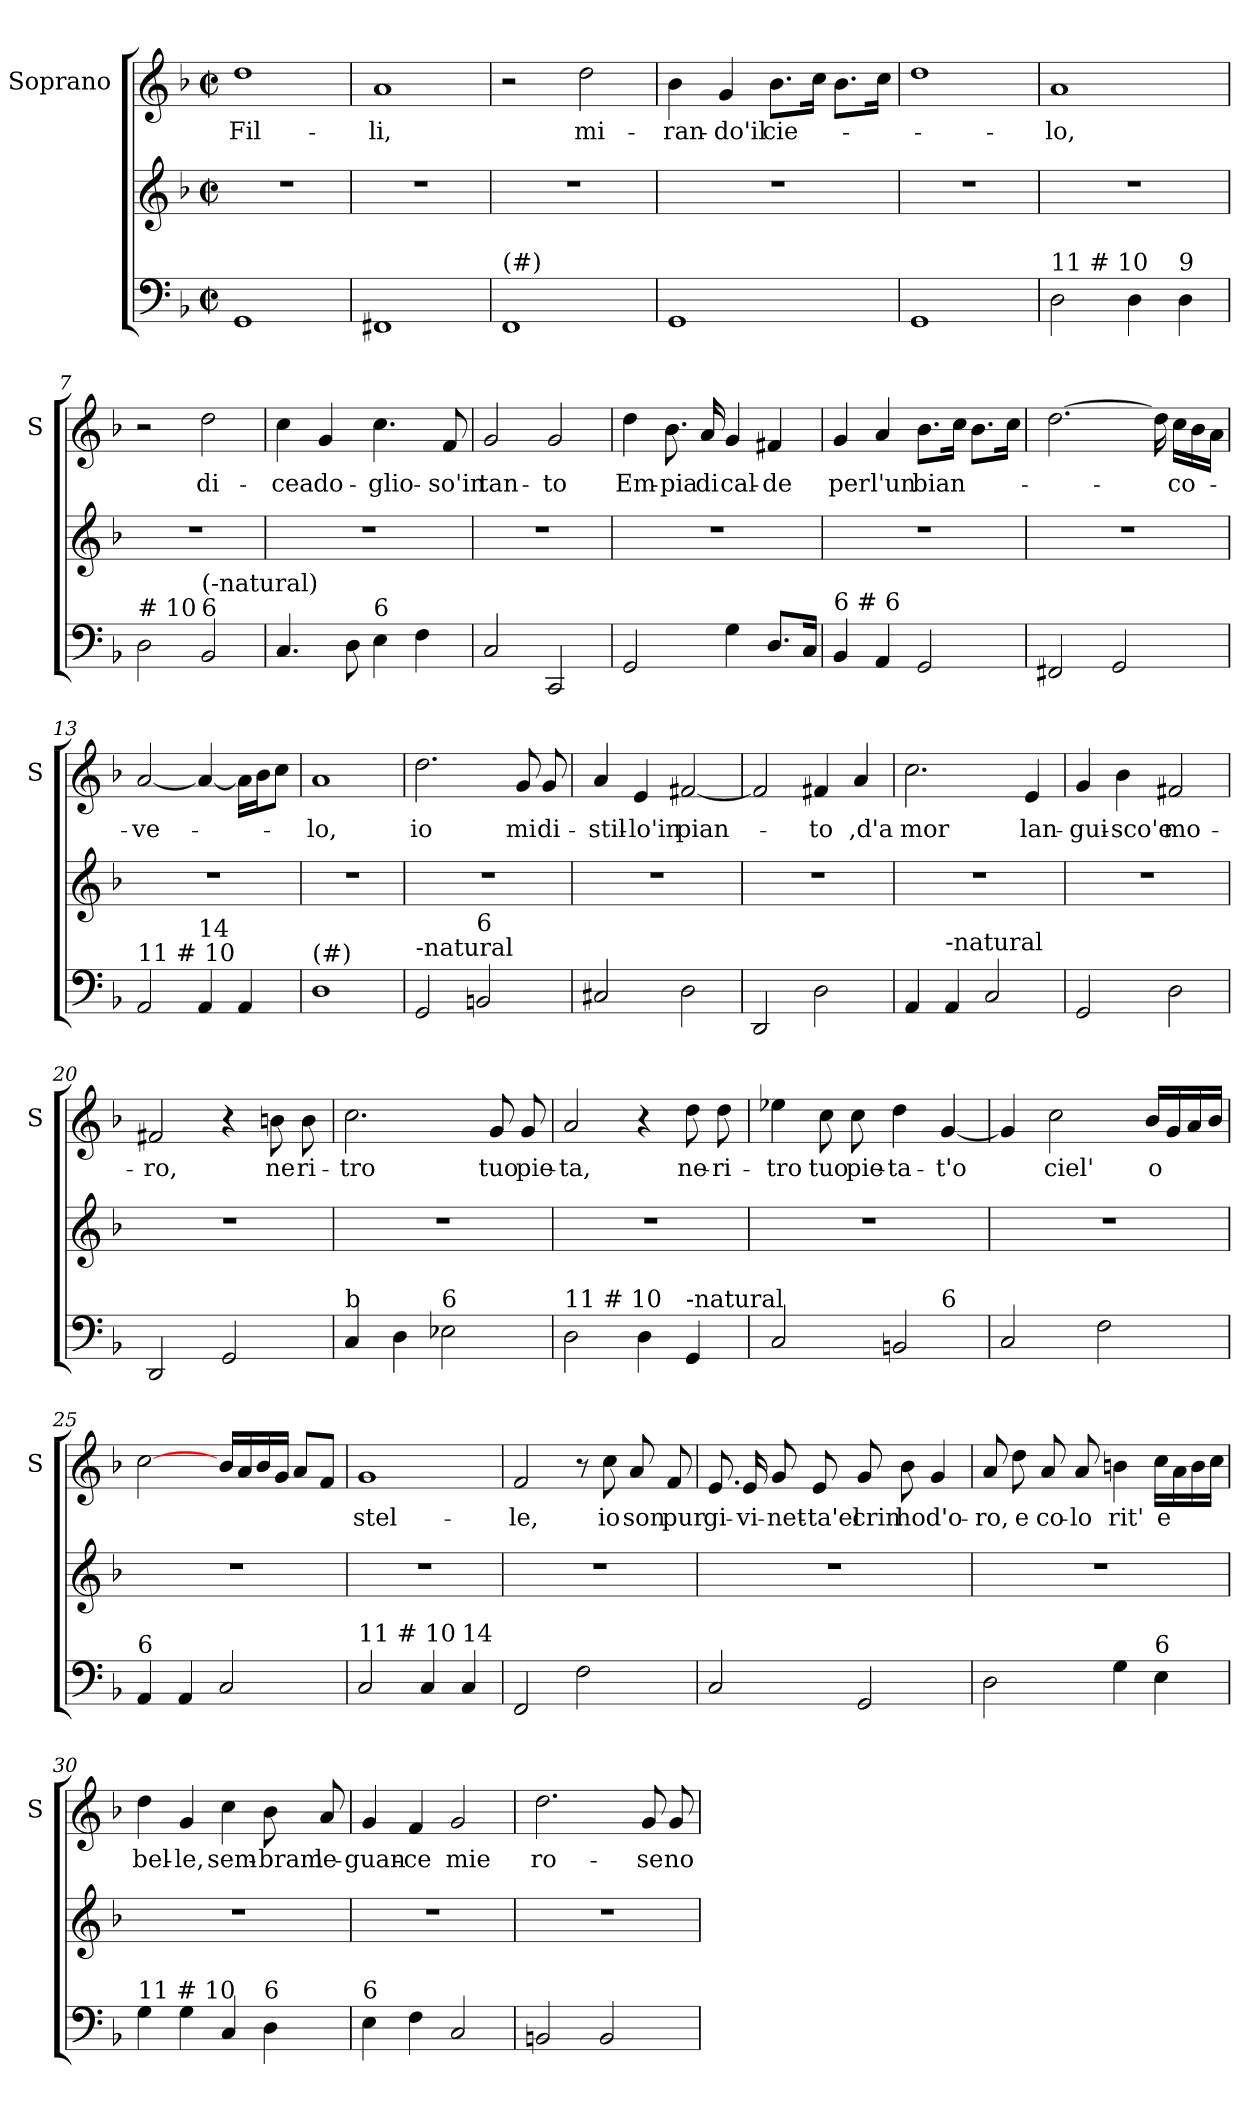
**kern	**kern	**kern	**text
*part2	*part2	*part1	*part1
*staff3	*staff2	*staff1	*staff1
*	*	*I"Soprano	*
*	*	*I'S	*
*clefF4	*clefG2	*clefG2	*
*k[b-]	*k[b-]	*k[b-]	*
*F:	*F:	*F:	*
*M2/2	*M2/2	*M2/2	*
*met(c|)	*met(c|)	*met(c|)	*
=1	=1	=1	=1
!	!	!	!LO:LY:b
1GG	1r	1dd	Fil-
=2	=2	=2	=2
!	!	!	!LO:LY:b
1FF#X	1r	1a	-li,
=3	=3	=3	=3
!LO:TX:a:t=(#)	!	!	!
1FF	1r	2r	.
!	!	!	!LO:LY:b
.	.	2dd\	mi-
=4	=4	=4	=4
!	!	!	!LO:LY:b
1GG	1r	4b-\	-ran-
!	!	!	!LO:LY:b
.	.	4g/	-do'il
!	!	!	!LO:LY:b
.	.	8.b-\L	cie-
.	.	16cc\Jk	.
.	.	8.b-\L	.
.	.	16cc\Jk	.
=5	=5	=5	=5
1GG	1r	1dd	.
!!LO:LB:g=z
=6	=6	=6	=6
!LO:TX:a:t=11 # 10	!	!	!
!	!	!	!LO:LY:b
2D\	1r	1a	-lo,
4D\	.	.	.
!LO:TX:a:t=9	!	!	!
4D\	.	.	.
=7	=7	=7	=7
!LO:TX:a:t=# 10	!	!	!
2D\	1r	2r	.
!LO:TX:a:t=6	!	!	!
!LO:TX:a:t=(-natural)	!	!	!
!	!	!	!LO:LY:b
2BB-/	.	2dd\	di-
=8	=8	=8	=8
!	!	!	!LO:LY:b
4.C/	1r	4cc\	-cea
!	!	!	!LO:LY:b
.	.	4g/	do-
8D\	.	.	.
!LO:TX:a:t=6	!	!	!
!	!	!	!LO:LY:b
4E\	.	4.cc\	-glio-
4F\	.	.	.
!	!	!	!LO:LY:b
.	.	8f/	-so'in
=9	=9	=9	=9
!	!	!	!LO:LY:b
2C/	1r	2g/	tan-
!	!	!	!LO:LY:b
2CC/	.	2g/	-to
=10	=10	=10	=10
!	!	!	!LO:LY:b
2GG/	1r	4dd\	Em-
!	!	!	!LO:LY:b
.	.	8.b-\	-pia
!	!	!	!LO:LY:b
.	.	16a/	di
!	!	!	!LO:LY:b
4G\	.	4g/	cal-
!	!	!	!LO:LY:b
8.D/L	.	4f#X/	-de
16C/Jk	.	.	.
!!LO:LB:g=z
=11	=11	=11	=11
!LO:TX:a:t=6 # 6	!	!	!
!	!	!	!LO:LY:b
4BB-/	1r	4g/	per
!	!	!	!LO:LY:b
4AA/	.	4a/	l'un
!	!	!	!LO:LY:b
2GG/	.	8.b-\L	bian-
.	.	16cc\Jk	.
.	.	8.b-\L	.
.	.	16cc\Jk	.
=12	=12	=12	=12
2FF#X/	1r	[2.dd\	.
2GG/	.	.	.
.	.	16dd\]	.
!	!	!	!LO:LY:b
.	.	16cc\LL	-co-
.	.	16b-\	.
.	.	16a\JJ	.
=13	=13	=13	=13
!LO:TX:a:t=11 # 10	!	!	!
!	!	!	!LO:LY:b
2AA/	1r	[2a/	-ve-
!LO:TX:a:t=14	!	!	!
4AA/	.	4a/_	.
4AA/	.	16a\LL]	.
.	.	16b-\J	.
.	.	8cc\J	.
=14	=14	=14	=14
!LO:TX:a:t=(#)	!	!	!
!	!	!	!LO:LY:b
1D	1r	1a	-lo,
=15	=15	=15	=15
!LO:TX:a:t=-natural	!	!	!
!	!	!	!LO:LY:b
2GG/	1r	2.dd\	io
!LO:TX:a:t=6	!	!	!
2BBn/	.	.	.
!	!	!	!LO:LY:b
.	.	8g/	mi
!	!	!	!LO:LY:b
.	.	8g/	di-
!!LO:PB:g=z
=16	=16	=16	=16
!	!	!	!LO:LY:b
2C#X/	1r	4a/	-stil-
!	!	!	!LO:LY:b
.	.	4e/	-lo'in
!	!	!	!LO:LY:b
2D\	.	[2f#X/	pian-
=17	=17	=17	=17
2DD/	1r	2f#/]	.
!	!	!	!LO:LY:b
2D\	.	4f#X/	-to
!	!	!	!LO:LY:b
.	.	4a/	,d'a
=18	=18	=18	=18
!	!	!	!LO:LY:b
4AA/	1r	2.cc\	mor
!LO:TX:a:t=-natural	!	!	!
4AA/	.	.	.
2C/	.	.	.
!	!	!	!LO:LY:b
.	.	4e/	lan-
=19	=19	=19	=19
!	!	!	!LO:LY:b
2GG/	1r	4g/	-gui-
!	!	!	!LO:LY:b
.	.	4b-\	-sco'e
!	!	!	!LO:LY:b
2D\	.	2f#X/	mo-
=20	=20	=20	=20
!	!	!	!LO:LY:b
2DD/	1r	2f#X/	-ro,
2GG/	.	4r	.
!	!	!	!LO:LY:b
.	.	8bn\	ne
!	!	!	!LO:LY:b
.	.	8b\	ri-
!!LO:LB:g=z
=21	=21	=21	=21
!LO:TX:a:t=b	!	!	!
!	!	!	!LO:LY:b
4C/	1r	2.cc\	-tro
4D\	.	.	.
!LO:TX:a:t=6	!	!	!
2E-X\	.	.	.
!	!	!	!LO:LY:b
.	.	8g/	tuo
!	!	!	!LO:LY:b
.	.	8g/	pie-
=22	=22	=22	=22
!LO:TX:a:t=11 # 10	!	!	!
!	!	!	!LO:LY:b
2D\	1r	2a/	-ta,
4D\	.	4r	.
!LO:TX:a:t=-natural	!	!	!
!	!	!	!LO:LY:b
4GG/	.	8dd\	ne-
!	!	!	!LO:LY:b
.	.	8dd\	-ri-
=23	=23	=23	=23
!	!	!	!LO:LY:b
*^	*	*	*
2C/	2.ryy	1r	4ee-X\	-tro
!	!	!	!	!LO:LY:b
.	.	.	8cc\	tuo
!	!	!	!	!LO:LY:b
.	.	.	8cc\	pie-
!	!	!	!	!LO:LY:b
2BBn/	.	.	4dd\	-ta-
!	!LO:TX:a:t=6	!	!	!
!	!	!	!	!LO:LY:b
.	4ryy	.	[4g/	-t'o
*v	*v	*	*	*
=24	=24	=24	=24
2C/	1r	4g/]	.
!	!	!	!LO:LY:b
.	.	2cc\	ciel'
2F\	.	.	.
!	!	!	!LO:LY:b
.	.	16b-/LL	o
.	.	16g/	.
.	.	16a/	.
.	.	16b-/JJ	.
=25	=25	=25	=25
!LO:TX:a:t=6	!	!	!
4AA/	1r	[2cc\	.
4AA/	.	.	.
2C/	.	16b-/LL	.
.	.	16a/	.
.	.	16b-/	.
.	.	16g/JJ	.
.	.	8a/L	.
.	.	8f/J	.
!!LO:LB:g=z
=26	=26	=26	=26
!LO:TX:a:t=11 # 10	!	!	!
!	!	!	!LO:LY:b
2C/	1r	1g	stel-
4C/	.	.	.
!LO:TX:a:t=14	!	!	!
4C/	.	.	.
=27	=27	=27	=27
!	!	!	!LO:LY:b
2FF/	1r	2f/	-le,
2F\	.	8r	.
!	!	!	!LO:LY:b
.	.	8cc\	io
!	!	!	!LO:LY:b
.	.	8a/	son
!	!	!	!LO:LY:b
.	.	8f/	pur
=28	=28	=28	=28
!	!	!	!LO:LY:b
2C/	1r	8.e/	gi-
!	!	!	!LO:LY:b
.	.	16e/	-vi-
!	!	!	!LO:LY:b
.	.	8g/	-net-
!	!	!	!LO:LY:b
.	.	8e/	-ta'el
!	!	!	!LO:LY:b
2GG/	.	8g/	crin
!	!	!	!LO:LY:b
.	.	8b-\	ho
!	!	!	!LO:LY:b
.	.	4g/	d'o-
=29	=29	=29	=29
!	!	!	!LO:LY:b
2D\	1r	8a/	-ro,
!	!	!	!LO:LY:b
.	.	8dd\	e
!	!	!	!LO:LY:b
.	.	8a/	co-
!	!	!	!LO:LY:b
.	.	8a/	-lo
!	!	!	!LO:LY:b
4G\	.	4bn\	rit'
!LO:TX:a:t=6	!	!	!
!	!	!	!LO:LY:b
4E\	.	16cc\LL	e
.	.	16a\	.
.	.	16b\	.
.	.	16cc\JJ	.
!!LO:LB:g=z
=30	=30	=30	=30
!LO:TX:a:t=11 # 10	!	!	!
!	!	!	!LO:LY:b
4G\	1r	4dd\	bel-
!	!	!	!LO:LY:b
4G\	.	4g/	-le,
!	!	!	!LO:LY:b
4C/	.	4cc\	sem-
!LO:TX:a:t=6	!	!	!
!	!	!	!LO:LY:b
4D\	.	8b-\	-bram
!	!	!	!LO:LY:b
.	.	8a/	le-
=31	=31	=31	=31
!LO:TX:a:t=6	!	!	!
!	!	!	!LO:LY:b
4E\	1r	4g/	-guan-
!	!	!	!LO:LY:b
4F\	.	4f/	-ce
!	!	!	!LO:LY:b
2C/	.	2g/	mie
=32	=32	=32	=32
!	!	!	!LO:LY:b
2BBn/	1r	2.dd\	ro-
2BB/	.	.	.
!	!	!	!LO:LY:b
.	.	8g/	-se
!	!	!	!LO:LY:b
.	.	8g/	no-
=	=	=	=
*-	*-	*-	*-
